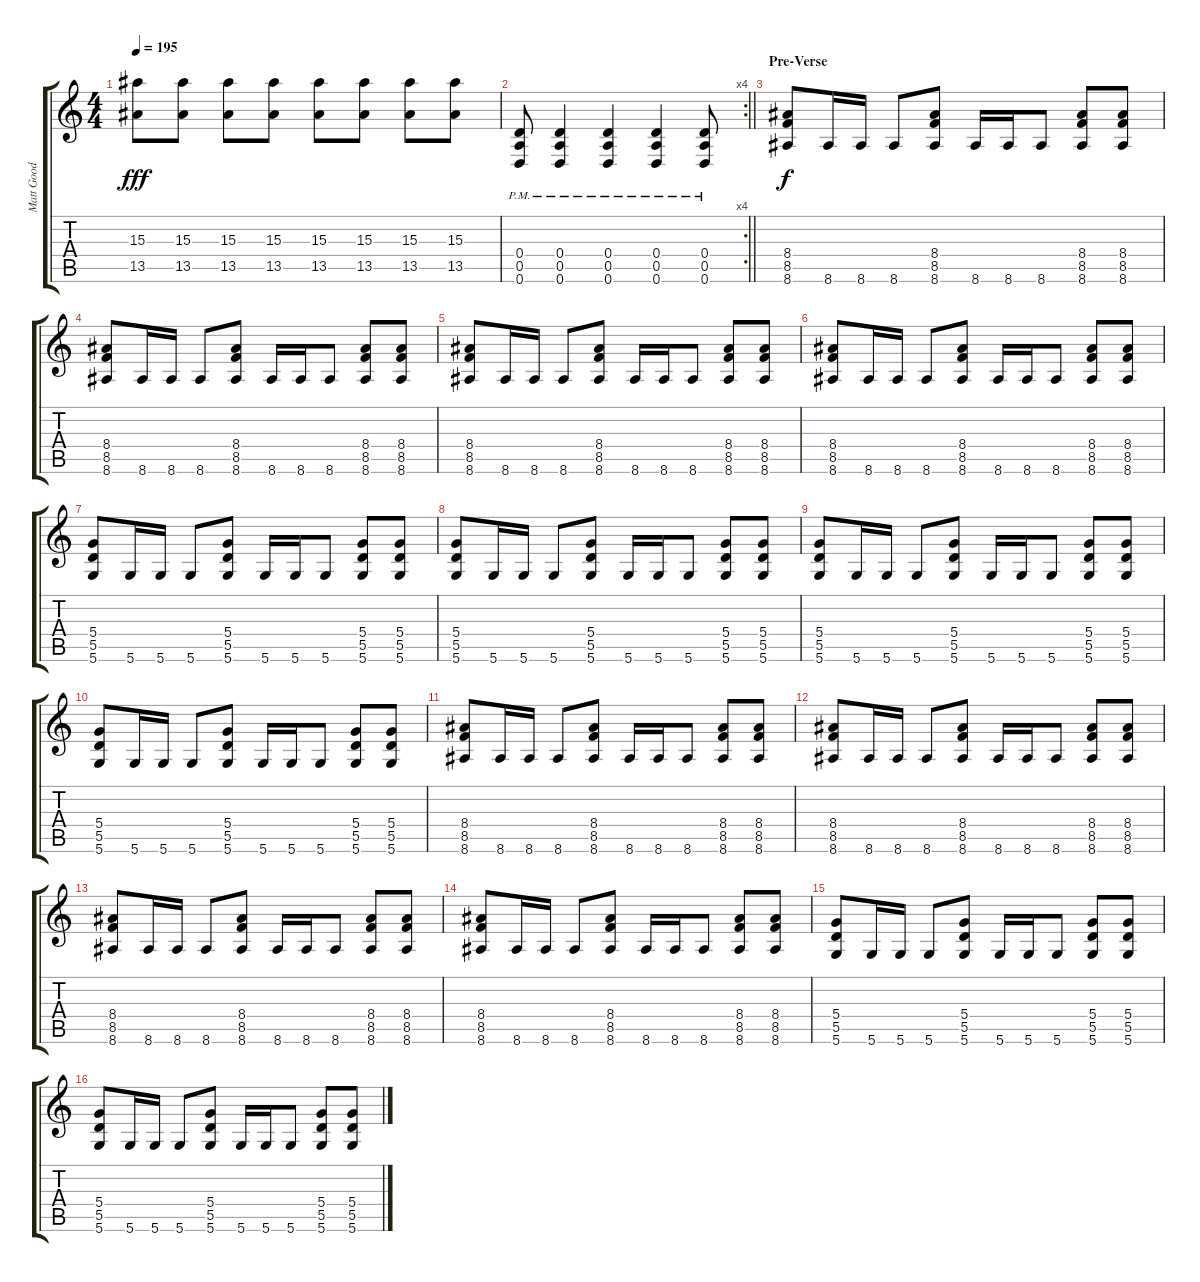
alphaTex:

\track ("Matt Good" "Matt Good") {instrument distortionguitar}
\staff {score tabs}
\tuning (E4 B3 G3 D3 A2 D2) {hide}
\ts (4 4)
\tempo 195
\clef g2
\ks c
(15.3 13.5).8{dy fff} (15.3 13.5).8 (15.3 13.5).8 (15.3 13.5).8 (15.3 13.5).8 (15.3 13.5).8 (15.3 13.5).8 (15.3 13.5).8 |
\rc 4
\barLineRight lightlight
(0.4{pm} 0.5{pm} 0.6{pm}).8 (0.4{pm} 0.5{pm} 0.6{pm}).4 (0.4{pm} 0.5{pm} 0.6{pm}).4 (0.4{pm} 0.5{pm} 0.6{pm}).4 (0.4{pm} 0.5{pm} 0.6{pm}).8 |
\section ("" "Pre-Verse")
(8.4 8.5 8.6).8{dy f} 8.6.16 8.6.16 8.6.8 (8.4 8.5 8.6).8 8.6.16 8.6.16 8.6.8 (8.4 8.5 8.6).8 (8.4 8.5 8.6).8 |
(8.4 8.5 8.6).8 8.6.16 8.6.16 8.6.8 (8.4 8.5 8.6).8 8.6.16 8.6.16 8.6.8 (8.4 8.5 8.6).8 (8.4 8.5 8.6).8 |
(8.4 8.5 8.6).8 8.6.16 8.6.16 8.6.8 (8.4 8.5 8.6).8 8.6.16 8.6.16 8.6.8 (8.4 8.5 8.6).8 (8.4 8.5 8.6).8 |
(8.4 8.5 8.6).8 8.6.16 8.6.16 8.6.8 (8.4 8.5 8.6).8 8.6.16 8.6.16 8.6.8 (8.4 8.5 8.6).8 (8.4 8.5 8.6).8 |
(5.4 5.5 5.6).8 5.6.16 5.6.16 5.6.8 (5.4 5.5 5.6).8 5.6.16 5.6.16 5.6.8 (5.4 5.5 5.6).8 (5.4 5.5 5.6).8 |
(5.4 5.5 5.6).8 5.6.16 5.6.16 5.6.8 (5.4 5.5 5.6).8 5.6.16 5.6.16 5.6.8 (5.4 5.5 5.6).8 (5.4 5.5 5.6).8 |
(5.4 5.5 5.6).8 5.6.16 5.6.16 5.6.8 (5.4 5.5 5.6).8 5.6.16 5.6.16 5.6.8 (5.4 5.5 5.6).8 (5.4 5.5 5.6).8 |
(5.4 5.5 5.6).8 5.6.16 5.6.16 5.6.8 (5.4 5.5 5.6).8 5.6.16 5.6.16 5.6.8 (5.4 5.5 5.6).8 (5.4 5.5 5.6).8 |
(8.4 8.5 8.6).8 8.6.16 8.6.16 8.6.8 (8.4 8.5 8.6).8 8.6.16 8.6.16 8.6.8 (8.4 8.5 8.6).8 (8.4 8.5 8.6).8 |
(8.4 8.5 8.6).8 8.6.16 8.6.16 8.6.8 (8.4 8.5 8.6).8 8.6.16 8.6.16 8.6.8 (8.4 8.5 8.6).8 (8.4 8.5 8.6).8 |
(8.4 8.5 8.6).8 8.6.16 8.6.16 8.6.8 (8.4 8.5 8.6).8 8.6.16 8.6.16 8.6.8 (8.4 8.5 8.6).8 (8.4 8.5 8.6).8 |
(8.4 8.5 8.6).8 8.6.16 8.6.16 8.6.8 (8.4 8.5 8.6).8 8.6.16 8.6.16 8.6.8 (8.4 8.5 8.6).8 (8.4 8.5 8.6).8 |
(5.4 5.5 5.6).8 5.6.16 5.6.16 5.6.8 (5.4 5.5 5.6).8 5.6.16 5.6.16 5.6.8 (5.4 5.5 5.6).8 (5.4 5.5 5.6).8 |
(5.4 5.5 5.6).8 5.6.16 5.6.16 5.6.8 (5.4 5.5 5.6).8 5.6.16 5.6.16 5.6.8 (5.4 5.5 5.6).8 (5.4 5.5 5.6).8
